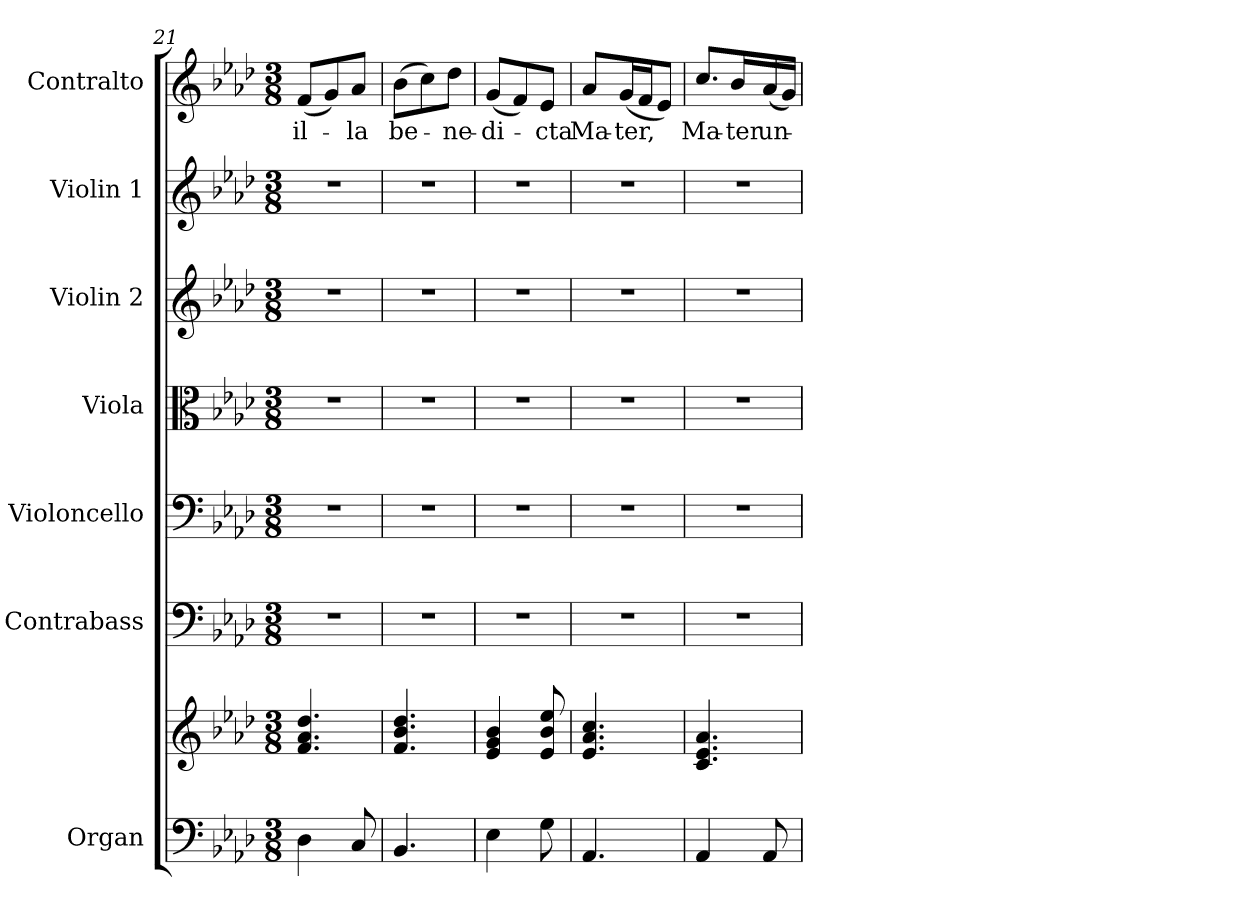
**kern	**kern	**kern	**kern	**kern	**kern	**kern	**kern	**text
*part7	*part7	*part6	*part5	*part4	*part3	*part2	*part1	*part1
*staff8	*staff7	*staff6	*staff5	*staff4	*staff3	*staff2	*staff1	*staff1
*I"Organ	*	*I"Contrabass	*I"Violoncello	*I"Viola	*I"Violin 2	*I"Violin 1	*I"Contralto	*
*I'Org.	*	*I'Cb.	*I'Vc.	*I'Vla.	*I'Vln. 2	*I'Vln. 1	*I'C.	*
!!LO:LB:g=z
*clefF4	*clefG2	*clefF4	*clefF4	*clefC3	*clefG2	*clefG2	*clefG2	*
*	*	*ITrd7c12	*	*	*	*	*	*
*k[b-e-a-d-]	*k[b-e-a-d-]	*k[b-e-a-d-]	*k[b-e-a-d-]	*k[b-e-a-d-]	*k[b-e-a-d-]	*k[b-e-a-d-]	*k[b-e-a-d-]	*
*f:	*f:	*f:	*f:	*f:	*f:	*f:	*f:	*
*M3/8	*M3/8	*M3/8	*M3/8	*M3/8	*M3/8	*M3/8	*M3/8	*
=21	=21	=21	=21	=21	=21	=21	=21	=21
!	!	!LO:N:vis=1	!LO:N:vis=1	!LO:N:vis=1	!LO:N:vis=1	!LO:N:vis=1	!	!
!	!	!	!	!	!	!	!	!LO:LY:b:color=#000000
4D-i\	4.fi/ 4.a-i 4.dd-i	4.r	4.r	4.r	4.r	4.r	(8fi/L	il-
.	.	.	.	.	.	.	8gi/)	.
!	!	!	!	!	!	!	!	!LO:LY:b:color=#000000
8Ci/	.	.	.	.	.	.	8a-i/J	-la
=22	=22	=22	=22	=22	=22	=22	=22	=22
!	!	!LO:N:vis=1	!LO:N:vis=1	!LO:N:vis=1	!LO:N:vis=1	!LO:N:vis=1	!	!
!	!	!	!	!	!	!	!	!LO:LY:b:color=#000000
4.BB-i/	4.fi/ 4.b-i 4.dd-i	4.r	4.r	4.r	4.r	4.r	(8b-i\L	be-
.	.	.	.	.	.	.	8cci\)	.
!	!	!	!	!	!	!	!	!LO:LY:b:color=#000000
.	.	.	.	.	.	.	8dd-i\J	-ne-
=23	=23	=23	=23	=23	=23	=23	=23	=23
!	!	!LO:N:vis=1	!LO:N:vis=1	!LO:N:vis=1	!LO:N:vis=1	!LO:N:vis=1	!	!
!	!	!	!	!	!	!	!	!LO:LY:b:color=#000000
4E-i\	4e-i/ 4gi 4b-i	4.r	4.r	4.r	4.r	4.r	(8gi/L	-di-
.	.	.	.	.	.	.	8fi/)	.
!	!	!	!	!	!	!	!	!LO:LY:b:color=#000000
8Gi\	8e-i/ 8b-i 8ee-i	.	.	.	.	.	8e-i/J	-cta
=24	=24	=24	=24	=24	=24	=24	=24	=24
!	!	!LO:N:vis=1	!LO:N:vis=1	!LO:N:vis=1	!LO:N:vis=1	!LO:N:vis=1	!	!
!	!	!	!	!	!	!	!	!LO:LY:b:color=#000000
4.AA-i/	4.e-i/ 4.a-i 4.cci	4.r	4.r	4.r	4.r	4.r	8a-i/L	Ma-
!	!	!	!	!	!	!	!	!LO:LY:b:color=#000000
.	.	.	.	.	.	.	(16gi/L	-ter,
.	.	.	.	.	.	.	16fi/J	.
.	.	.	.	.	.	.	8e-i/J)	.
=25	=25	=25	=25	=25	=25	=25	=25	=25
!	!	!LO:N:vis=1	!LO:N:vis=1	!LO:N:vis=1	!LO:N:vis=1	!LO:N:vis=1	!	!
!	!	!	!	!	!	!	!	!LO:LY:b:color=#000000
4AA-i/	4.ci/ 4.e-i 4.a-i	4.r	4.r	4.r	4.r	4.r	8.cci/L	Ma-
!	!	!	!	!	!	!	!	!LO:LY:b:color=#000000
.	.	.	.	.	.	.	16b-i/L	-ter
!	!	!	!	!	!	!	!	!LO:LY:b:color=#000000
8AA-i/	.	.	.	.	.	.	(16a-i/	un-
.	.	.	.	.	.	.	16gi/JJ)	.
=	=	=	=	=	=	=	=	=
*-	*-	*-	*-	*-	*-	*-	*-	*-
